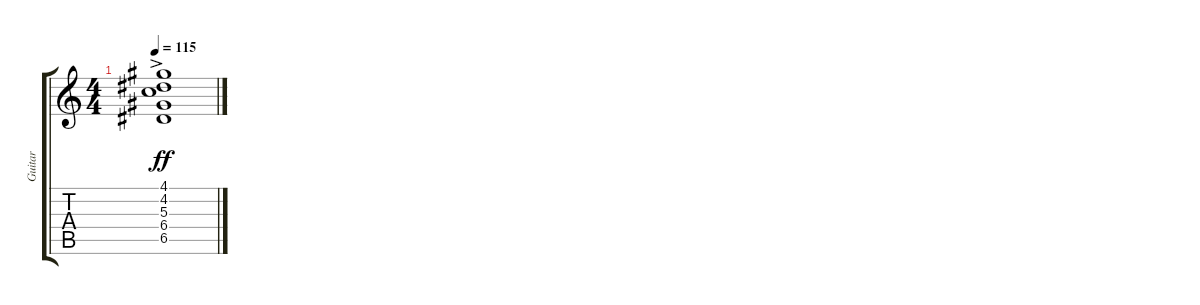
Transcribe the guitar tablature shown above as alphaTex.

\track ("Guitar " "Guitar ") {instrument overdrivenguitar}
\staff {score tabs}
\tuning (E4 B3 G3 D3 A2 E2) {hide}
\ts (4 4)
\tempo 115
\clef g2
\ks c
(4.1{ac} 4.2 5.3 6.4 6.5).1{dy ff}
